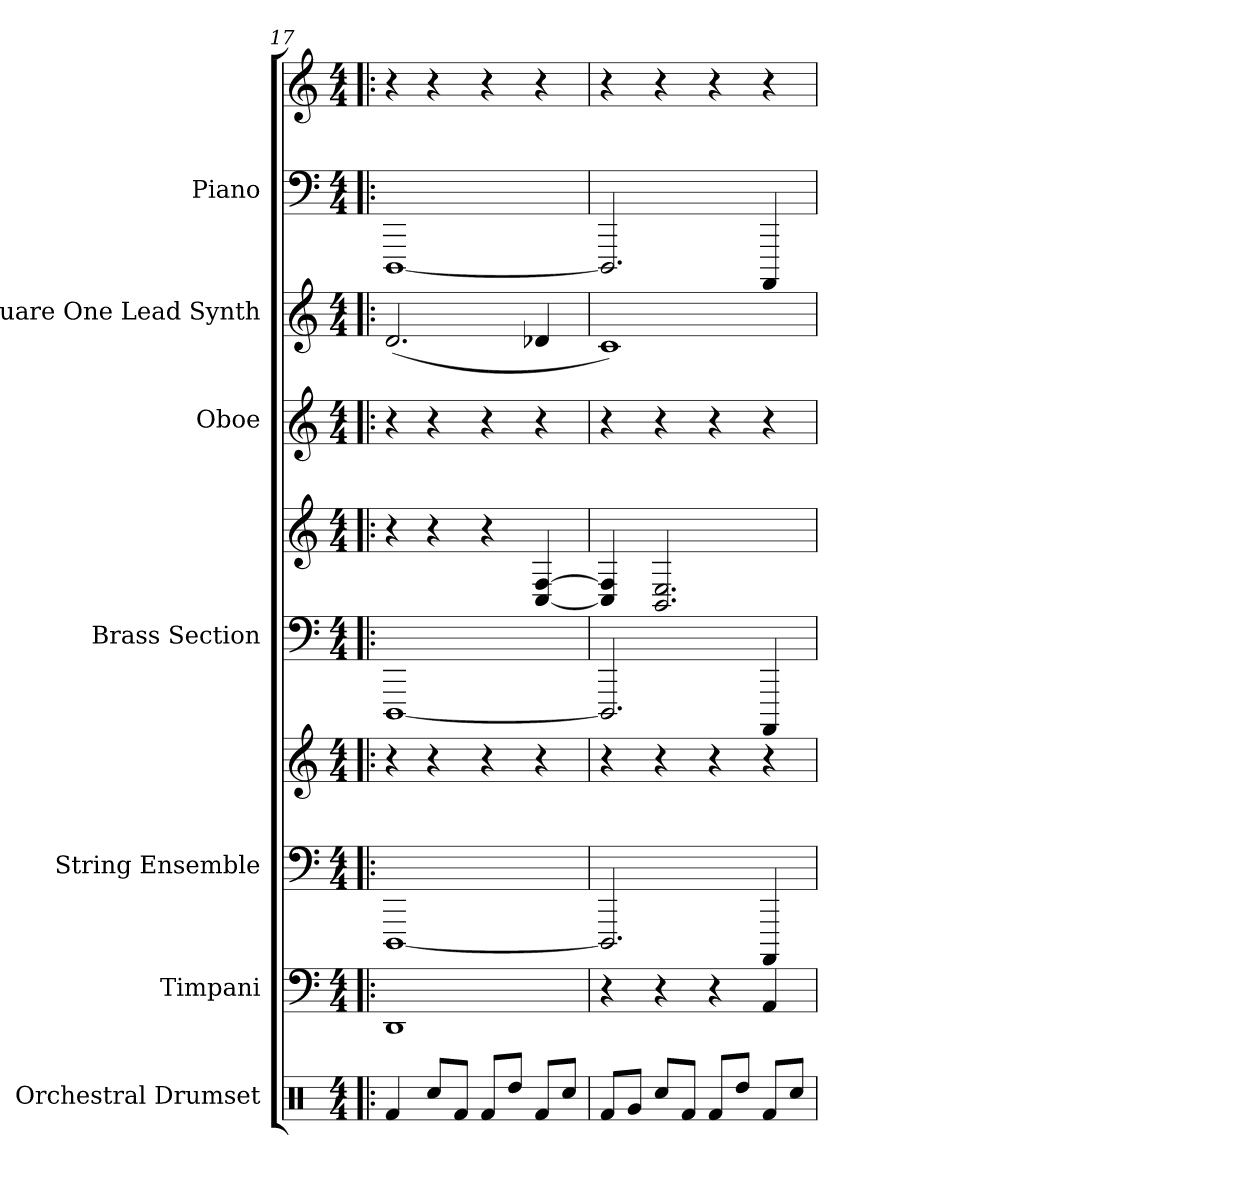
**kern	**kern	**kern	**kern	**kern	**kern	**kern	**kern	**kern	**kern
*part7	*part6	*part5	*part5	*part4	*part4	*part3	*part2	*part1	*part1
*staff10	*staff9	*staff8	*staff7	*staff6	*staff5	*staff4	*staff3	*staff2	*staff1
*I"Orchestral Drumset	*I"Timpani	*I"String Ensemble	*	*I"Brass Section	*	*I"Oboe	*I"Square One Lead Synth	*I"Piano	*
*I'Drums	*I'Timp.	*I'St. Ens.	*	*I'Brs. Se.	*	*I'Ob.	*I'Sq. 1 LS	*I'Pno.	*
*clefX	*clefF4	*clefF4	*clefG2	*clefF4	*clefG2	*clefG2	*clefG2	*clefF4	*clefG2
*k[]	*k[]	*k[]	*k[]	*k[]	*k[]	*k[]	*k[]	*k[]	*k[]
*M4/4	*M4/4	*M4/4	*M4/4	*M4/4	*M4/4	*M4/4	*M4/4	*M4/4	*M4/4
=17!|:	=17!|:	=17!|:	=17!|:	=17!|:	=17!|:	=17!|:	=17!|:	=17!|:	=17!|:
4Rf	1DD	[1DDD	4r	[1DDD	4r	4r	(2.d	[1DDD	4r
8RccL	.	.	4r	.	4r	4r	.	.	4r
8RfJ	.	.	.	.	.	.	.	.	.
8RfL	.	.	4r	.	4r	4r	.	.	4r
8RddJ	.	.	.	.	.	.	.	.	.
8RfL	.	.	4r	.	[4C [4F	4r	4d-X	.	4r
8RccJ	.	.	.	.	.	.	.	.	.
=18	=18	=18	=18	=18	=18	=18	=18	=18	=18
8RfL	4r	2.DDD]	4r	2.DDD]	4C] 4F]	4r	1c)	2.DDD]	4r
8RgJ	.	.	.	.	.	.	.	.	.
8RccL	4r	.	4r	.	2.BB 2.E	4r	.	.	4r
8RfJ	.	.	.	.	.	.	.	.	.
8RfL	4r	.	4r	.	.	4r	.	.	4r
8RddJ	.	.	.	.	.	.	.	.	.
8RfL	4AA	4AAAA	4r	4AAAA	.	4r	.	4AAAA	4r
8RccJ	.	.	.	.	.	.	.	.	.
=	=	=	=	=	=	=	=	=	=
*-	*-	*-	*-	*-	*-	*-	*-	*-	*-
